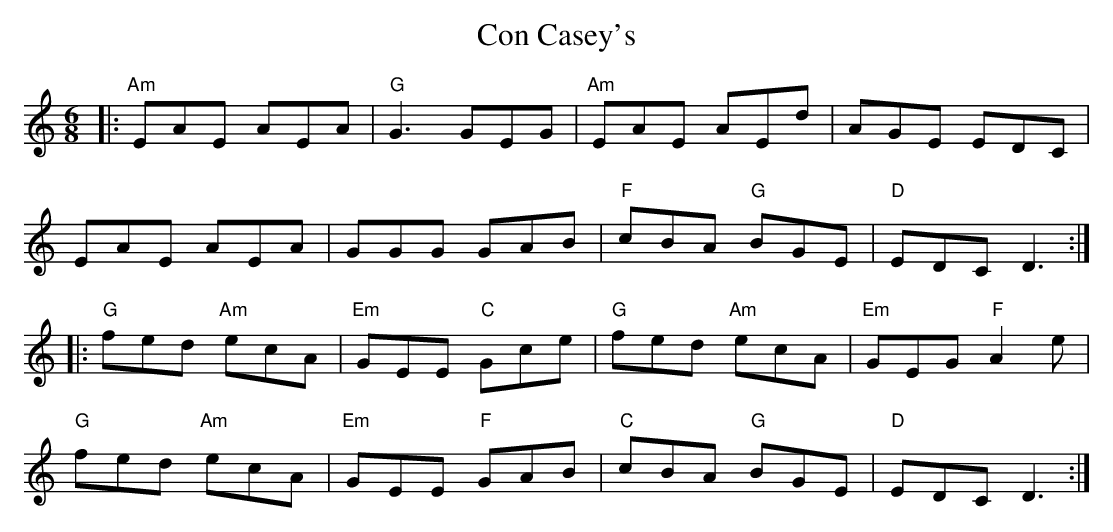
X:1
T: Con Casey's
M: 6/8
L: 1/8
K: Amin
|:"Am"EAE AEA|"G"G3 GEG|"Am"EAE AEd|AGE EDC|
EAE AEA|GGG GAB|"F"cBA"G" BGE|"D"EDC D3:|
|:"G"fed "Am"ecA|"Em"GEE "C"Gce|"G"fed "Am"ecA|"Em"GEG "F"A2e|
"G"fed "Am"ecA|"Em"GEE "F"GAB|"C"cBA "G"BGE|"D"EDC D3:|
